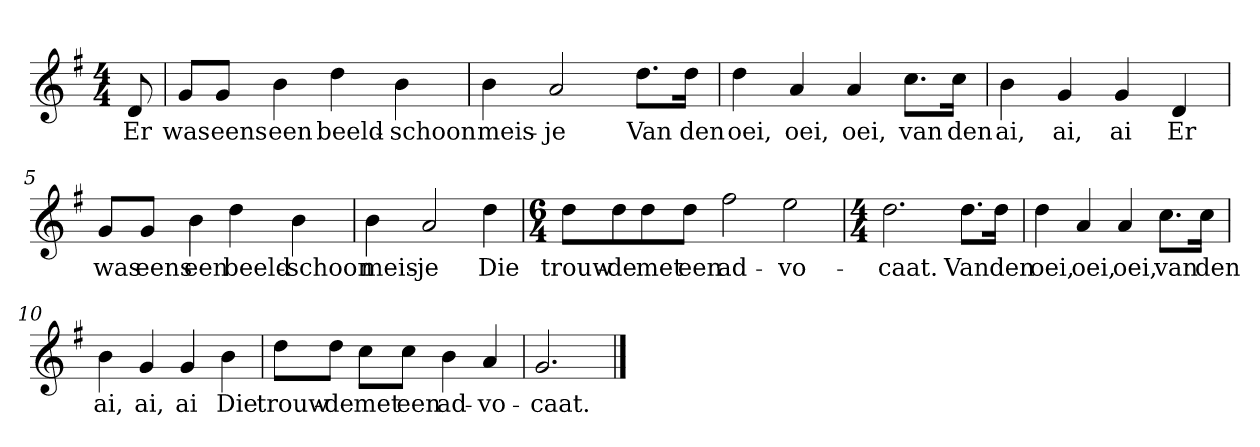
**kern	**text
*part1	*part1
*staff1	*staff1
*clefG2	*
*k[f#]	*
*G:	*
*M4/4	*
*MM120	*
=	=
8d	Er
=1	=1
8g/L	was
8g/J	eens
4b	een
4dd	beeld-
4b	-schoon
=2	=2
4b	meis-
2a	-je
8.dd\L	Van
16dd\Jk	den
=3	=3
4dd	oei,
4a	oei,
4a	oei,
8.cc\L	van
16cc\Jk	den
=4	=4
4b	ai,
4g	ai,
4g	ai
4d	Er
=5	=5
8g/L	was
8g/J	eens
4b	een
4dd	beeld-
4b	-schoon
=6	=6
4b	meis-
2a	-je
4dd	Die
=7	=7
*M6/4	*
8dd\L	trouw-
8dd\	-de
8dd\	met
8dd\J	een
2ff#	ad-
2ee	-vo-
=8	=8
*M4/4	*
2.dd	-caat.
8.dd\L	Van
16dd\Jk	den
=9	=9
4dd	oei,
4a	oei,
4a	oei,
8.cc\L	van
16cc\Jk	den
=10	=10
4b	ai,
4g	ai,
4g	ai
4b	Die
=11	=11
8dd\L	trouw-
8dd\J	-de
8cc\L	met
8cc\J	een
4b	ad-
4a	-vo-
=12	=12
2.g	-caat.
==	==
*-	*-
